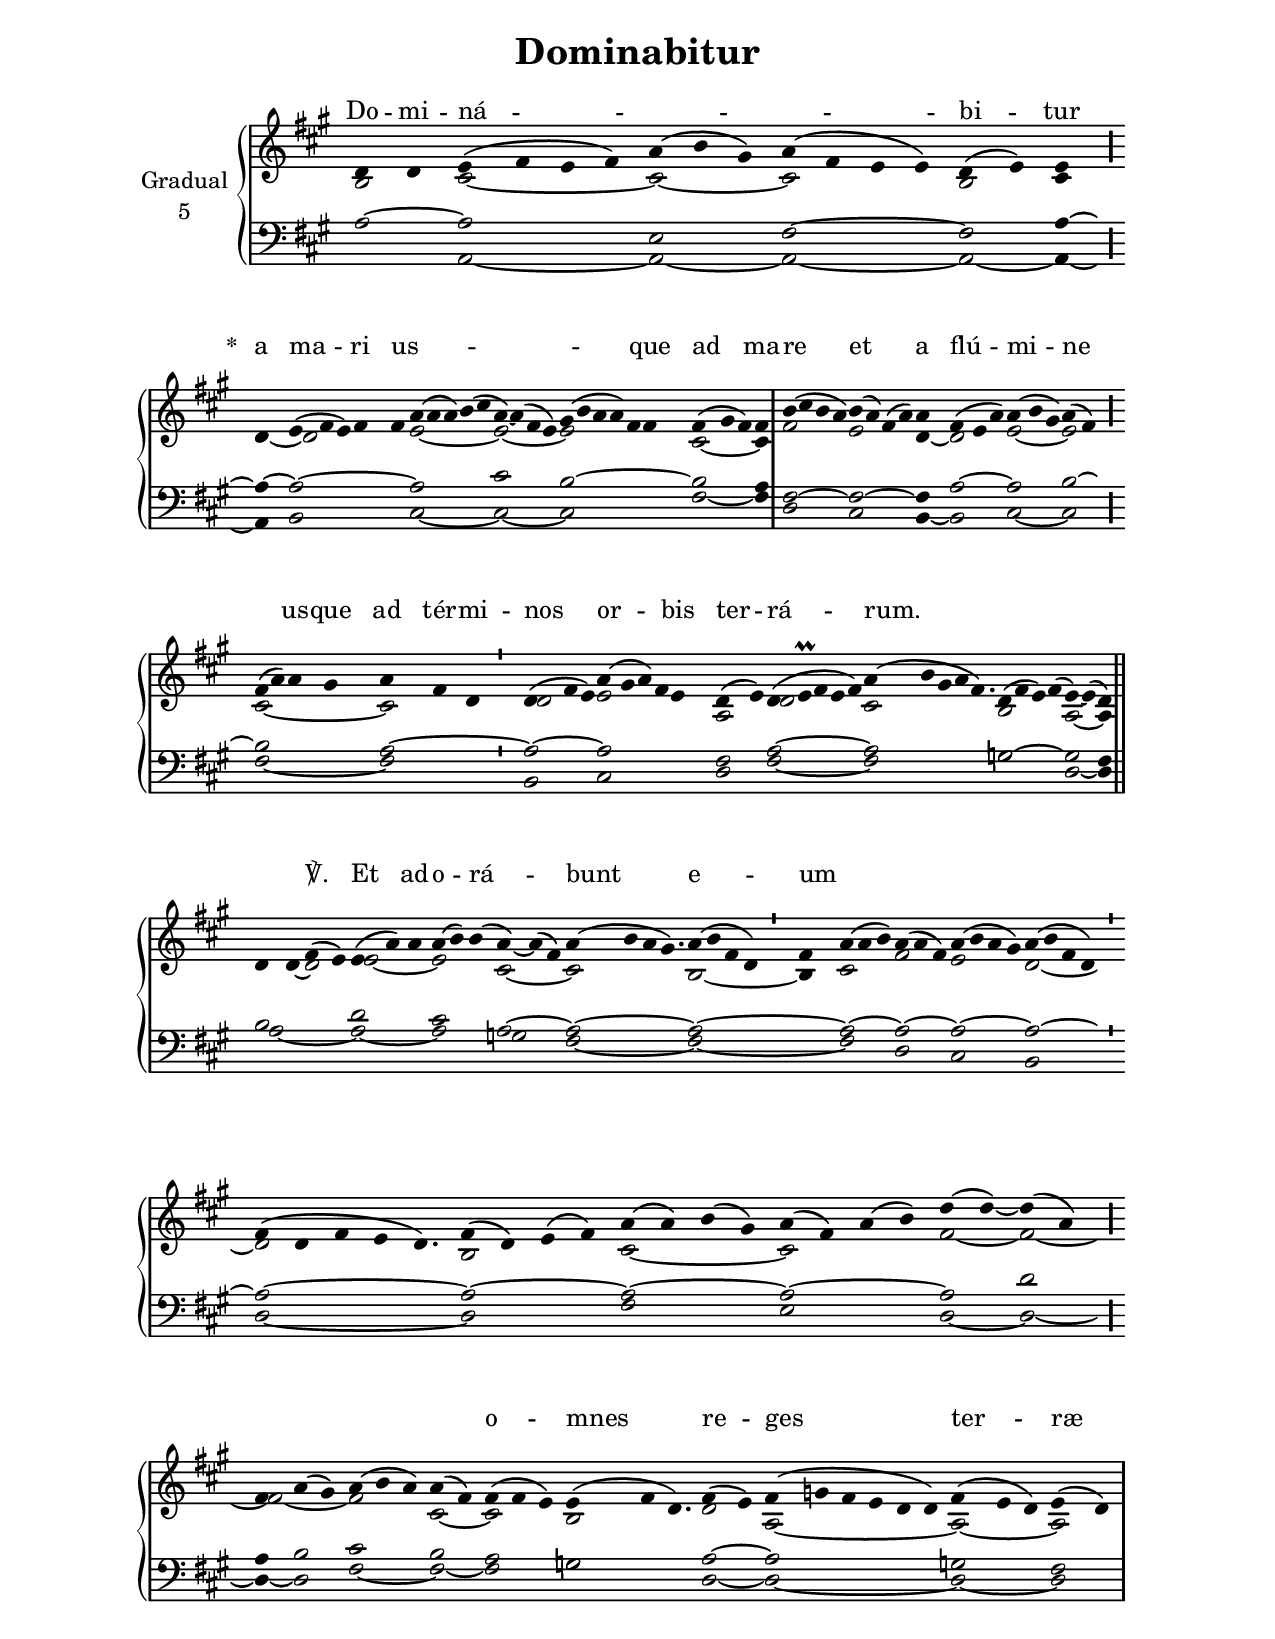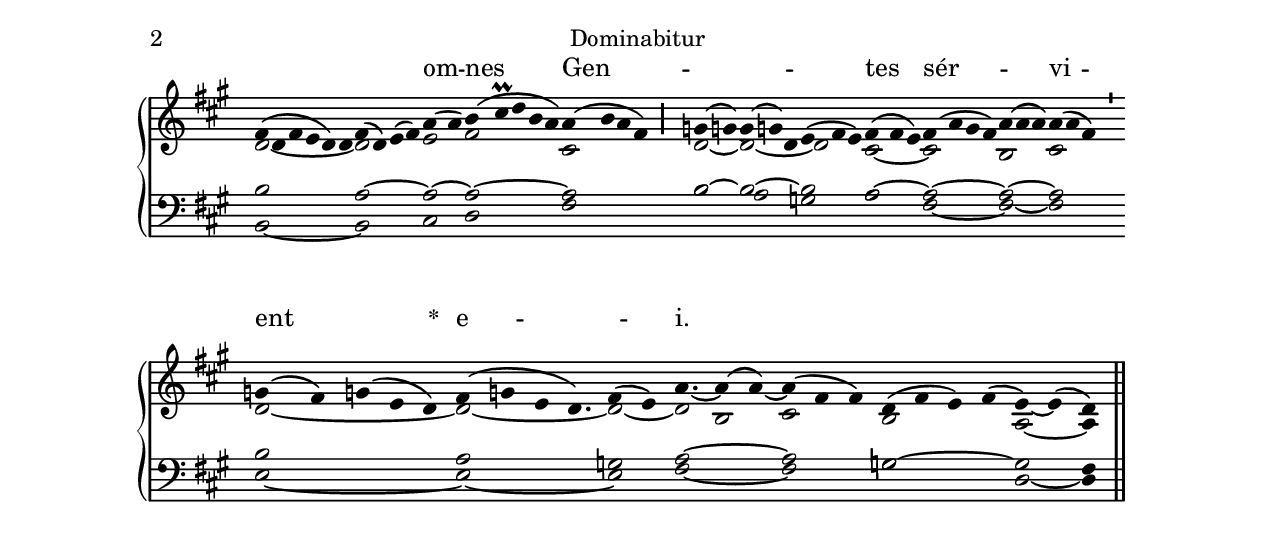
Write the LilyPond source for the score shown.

\version "2.18"
\include "gregorian.ly"
\include "noh2.ily"


%Page reference: page iii.416
%(volume.page)

global = {
 \key d \lydian
 \cadenzaOn 
}

\header {
  title = \markup \center-column {"Dominabitur" \vspace #1 }
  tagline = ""
  composer = ""
}

\paper {
 #(include-special-characters)
  oddHeaderMarkup = \markup \fill-line {
    \line {}
    \center-column {
      \on-the-fly #first-page     " "
      \on-the-fly #not-first-page "Dominabitur"
    }
    \line { \on-the-fly #print-page-number-check-first \fromproperty #'page:page-number-string }
  }
  evenHeaderMarkup = \markup \fill-line {
    \line { \on-the-fly #print-page-number-check-first \fromproperty #'page:page-number-string }
    \center-column { "Dominabitur" }
    \line {}
  }
}

chantText = \lyricmode {
Do -- mi -- ná -- _ _ bi -- tur 
\set stanza = " * " 
a ma -- ri us -- _ _ _ _ que ad ma -- re 
et _ a flú -- mi -- ne _ 
us -- que ad tér -- mi -- nos or -- _ bis ter -- rá -- rum. _ _ _ _ ℣. 
Et ad -- o -- rá -- bunt e -- um _ _ _ _ _ _ _ _ _ _ _ _ _ _ _ _ 
o -- mnes re -- ges ter -- ræ _ _ _ _ 
om -- nes Gen -- _ _ _ tes 
sér -- _ vi -- ent _ 
\set stanza = " * " e -- _ i. _ _ _ _ _ _ _ _ _ }

chantMusic = {
\tieDown   d'4 d'4 e'4 ( fis'4 e'4 fis'4) a'4 ( b'4 gis'4) a'4 ( fis'4 e'4 e'4) d'4 ( e'4) e'4 \divisioMaior
 d'4 e'4 ( fis'4 e'4) fis'4 fis'4 a'4 ( a'4 a'4) b'4 ( cis''4 a'4) ~ a'4 ( fis'4 e'4) gis'4 ( b'4 a'4 a'4) fis'4 fis'4 fis'4 ( gis'4 fis'4) fis'4 \divisioMaxima
 b'4 ( cis''4 b'4 a'4) b'4 ( a'4) fis'4 ( a'4) a'4 fis'4 ( e'4 a'4) a'4 ( b'4 gis'4) a'4 ( fis'4) \divisioMaior
 fis'4 ( a'4) a'4 gis'4 a'4 fis'4 d'4 \divisioMinima
 d'4 ( fis'4 e'4) a'4 ( gis'4 a'4) fis'4 e'4 d'4 ( e'4) d'4 ( e'\prall fis'4 e'4 fis'4) a'4 ( b'4 gis'4 a'4 fis'4.) d'4 ( fis'4 e'4) fis'4 ( e'4) ~ e'4 ( d'4) \finalis
 d'4 d'4 fis'4 ( e'4) e'4 ( a'4) a'4 a'4 ( b'4) b'4 ( a'4) ~ a'4 ( fis'4) a'4 ( b'4 a'4 gis'4.) a'4 ( b'4 fis'4 d'4) \divisioMinima
 fis'4 a'4 ( a'4 b'4) a'4 ( a'4 fis'4) a'4 ( b'4 a'4 gis'4) a'4 ( b'4 fis'4 d'4) \divisioMinima
 fis'4 ( d'4 fis'4 e'4 d'4.) fis'4 ( d'4) e'4 ( fis'4) a'4 ( a'4) b'4 ( gis'4) a'4 ( fis'4) a'4 ( b'4) d''4 ( d''4) ~ d''4 ( a'4) \divisioMaior
 fis'4 a'4 ( gis'4) a'4 ( b'4 a'4) a'4 ( fis'4) fis'4 ( fis'4 e'4)  e'4 ( fis'4 d'4.) fis'4 ( e'4) fis'4 ( g'4 fis'4 e'4 d'4 d'4) fis'4 ( e'4 d'4) e'4 ( d'4) \divisioMaxima
 fis'4 ( d'4 fis'4 e'4 d'4) d'4 fis'4 ( d'4) e'4 ( fis'4) a'4 ( a'4) b'4 ( cis''\prall d''4 b'4 a'4) a'4 ( b'4 a'4 fis'4) \divisioMaior
  g'4 ( g'4) ~ g'4 ( g'4) d'4 e'4 ( fis'4 e'4) fis'4 ( fis'4 e'4)  fis'4 ( a'4 gis'4 fis'4) a'4 ( a'4 a'4) a'4 ( a'4 fis'4) \divisioMinima
  g'4 ( fis'4) g'4 ( e'4 d'4) fis'4 ( g'4 e'4 d'4.) fis'4 ( e'4) a'4. ~ a'4 ( a'4) ~ a'4 ( fis'4 fis'4) d'4 ( fis'4 e'4) fis'4 ( e'4) ~ e'4 ( d'4) \finalis

}

altoMusic = {
b2 cis'2*4/2 ~ cis'2*3/2 ~ cis'2*4/2 b2 cis'4 \divisioMaior
d'4 ~ d'2*5/2 e'2*5/2 ~ e'2*4/2 ~ e'2*6/2 cis'2*3/2 ~ cis'4 \divisioMaxima
fis'2*4/2 e'2*4/2 d'4 ~ d'2*3/2 e'2*3/2 ~ e'2 \divisioMaior
cis'2*4/2 ~ cis'2*3/2 \divisioMinima
d'2*3/2 e'2*5/2 a2 d'2*5/2 cis'2*11/4 b2*4/2 a2 ~ a4 \finalis
r4 d'4 ~ d'2 e'2*3/2 ~ e'2*3/2 cis'2*3/2 ~ cis'2*9/4 b2*4/2 ~ \divisioMinima
b4 cis'2*3/2 fis'2*3/2 e'2*4/2 d'2*4/2 ~ \divisioMinima
d'2*11/4 b2*4/2 cis'2*4/2 ~ cis'2*4/2 fis'2 ~ fis'2 ~ \divisioMaior
fis'2*3/2 ~ fis'2*3/2 cis'2 ~ cis'2*3/2 b2*7/4 d'2 a2*6/2 ~ a2*3/2 ~ a2 \divisioMaxima
d'2*6/2 ~ d'2*4/2 e'2 fis'2*5/2 cis'2*4/2 d'2 ~ d'2*3/2 ~ d'2*3/2 cis'2*3/2 ~ cis'2*4/2 b2*3/2 cis'2*3/2 d'2*5/2 ~ d'2*9/4 ~ d'2 ~ d'2*3/4 b2 cis'2*3/2 b2*4/2 a2 ~ a4 \finalis
}

tenorMusic = {
a2 ~ a2*4/2 e2*3/2 fis2*4/2 ~ fis2 a4 ~ \divisioMaior
a4 ~ a2*5/2 ~ a2*5/2 cis'2*4/2 b2*6/2 ~ b2*3/2 a4 \divisioMaxima
fis2*4/2 ~ fis2*4/2 ~ fis4 a2*3/2 ~ a2*3/2 b2 ~ \divisioMaior
b2*4/2 a2*3/2 ~ \divisioMinima
a2*3/2 ~ a2*5/2 fis2 a2*5/2 ~ a2*11/4 g2*4/2 ~ g2 fis4 \finalis
b2*4/2 d'2*3/2 cis'2*3/2 a2*3/2 ~ a2*9/4 ~ a2*5/2 ~ a2*3/2 ~ a2*3/2 ~ a2*4/2 ~ a2*4/2 ~ \divisioMinima
a2*11/4 ~ a2*4/2 ~ a2*4/2 ~ a2*4/2 ~ a2 d'2 \divisioMaior
a4 b2 cis'2*3/2 b2 a2*3/2 g2*7/4 a2 ~ a2*6/2 g2*3/2 fis2 \divisioMaxima
b2*6/2 a2*4/2 ~ a2 ~ a2*5/2 ~ a2*4/2 b2 ~ b2*3/2 ~ b2*3/2 a2*3/2 ~ a2*4/2 ~ a2*3/2 ~ a2*3/2 b2*5/2 a2*9/4 g2 a2*7/4 ~ a2*3/2 g2*4/2 ~ g2 fis4 \finalis
}

bassMusic = {
r2 a,2*4/2 ~ a,2*3/2 ~ a,2*4/2 ~ a,2 ~ a,4 ~ \divisioMaior
a,4 b,2*5/2 cis2*5/2 ~ cis2*4/2 ~ cis2*6/2 fis2*3/2 ~ fis4 \divisioMaxima
d2*4/2 cis2*4/2 b,4 ~ b,2*3/2 cis2*3/2 ~ cis2 \divisioMaior
fis2*4/2 ~ fis2*3/2 \divisioMinima
b,2*3/2 cis2*5/2 d2 fis2*5/2 ~ fis2*11/4 g2*4/2 d2 ~ d4 \finalis
a2*4/2 ~ a2*3/2 ~ a2*3/2 g2*3/2 fis2*9/4 ~ fis2*5/2 ~ fis2*3/2 d2*3/2 cis2*4/2 b,2*4/2 \divisioMinima
d2*11/4 ~ d2*4/2 fis2*4/2 e2*4/2 d2 ~ d2 ~ \divisioMaior
d4 ~ d2 fis2*3/2 ~ fis2 ~ fis2*3/2 g2*7/4 d2 ~ d2*6/2 ~ d2*3/2 ~ d2 \divisioMaxima
b,2*6/2 ~ b,2*4/2 cis2 d2*5/2 fis2*4/2 b2 a2*3/2 g2*3/2 a2*3/2 fis2*4/2 ~ fis2*3/2 ~ fis2*3/2 e2*5/2 ~ e2*9/4 ~ e2 fis2*7/4 ~ fis2*3/2 g2*4/2 d2 ~ d4 \finalis
}

voiceLines = {
\voiceLineStyle


}

\score{
  <<
    \new GrandStaff <<
      \set GrandStaff.autoBeaming = ##f
      \set GrandStaff.instrumentName = \markup \center-column {
        "Gradual"
        "5"
      }
      \new Staff = up <<
        \new Voice = "chant" {
          \voiceOne \global \chantMusic
        }
        \new Voice {
          \voiceTwo \global \altoMusic
        }
      >>

      \new Staff = down <<
        \clef bass
        \new Voice {
          \voiceOne \global \tenorMusic
        }
        \new Voice {
          \voiceTwo \global \bassMusic
        }
	\new Voice {
        \voiceThree \global \voiceLines
        }
      >>
    >>
    \new Lyrics \lyricsto chant {
      \chantText
    }
  >>
  \layout{
  }
  \midi{
    \tempo 4 = 125
  }
}
